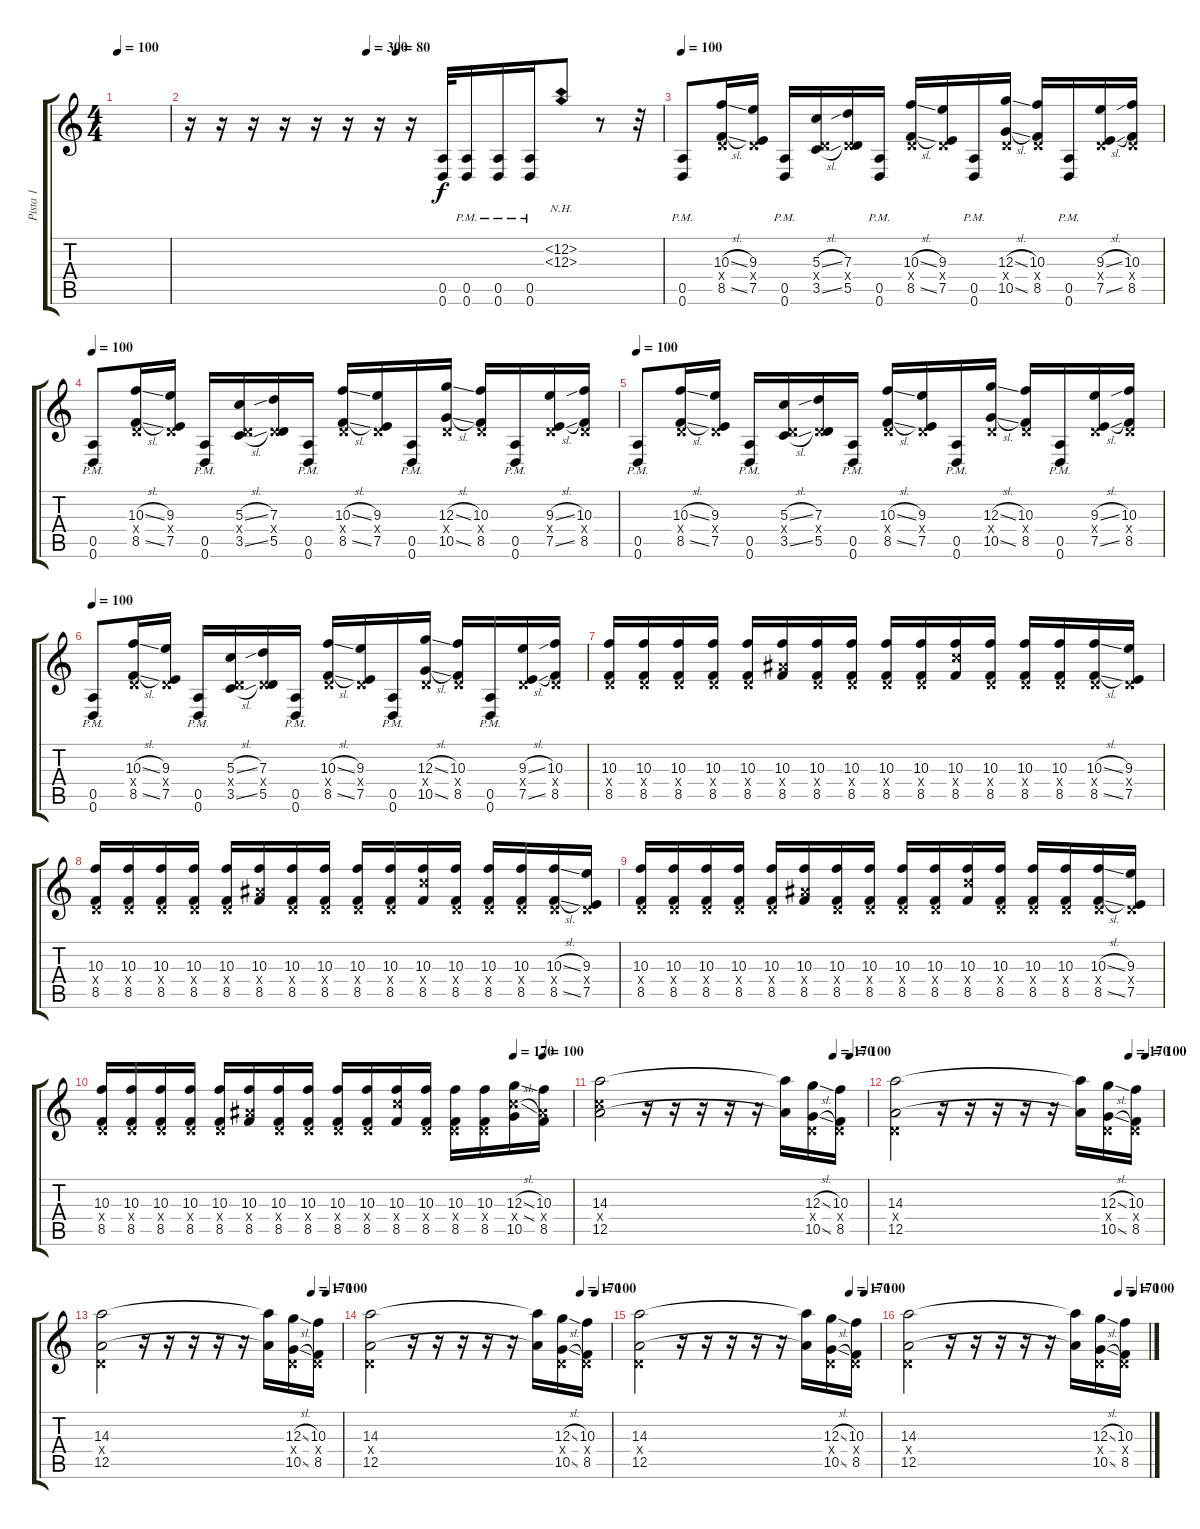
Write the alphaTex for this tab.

\track ("Pista 1" "Pista 1") {instrument overdrivenguitar}
\staff {score tabs}
\tuning (E4 B3 G3 D3 A2 D2) {hide}
\ts (4 4)
\tempo 100
\clef g2
\ks c
|
\tempo (300 0.375)
\tempo (80 0.4375)
r.16 r.16 r.16 r.16 r.16 r.16 r.16 r.16 (0.5 0.6).32 (0.5{pm} 0.6{pm}).16 (0.5{pm} 0.6{pm}).16 (0.5{pm} 0.6{pm}).16 (13.2{nh} 18.3{nh}).8 r.8 r.32 |
\tempo 100
(0.5 0.6{pm}).8{instrument overdrivenguitar} (10.3{sl} 0.4{x} 8.5{sl}).16 (9.3 0.4{x} 7.5).16 (0.5 0.6{pm}).16 (5.3{sl} 0.4{x} 3.5{sl}).16 (7.3 0.4{x} 5.5).16 (0.5 0.6{pm}).16 (10.3{sl} 0.4{x} 8.5{sl}).16 (9.3 0.4{x} 7.5).16 (0.5 0.6{pm}).16 (12.3{sl} 0.4{x} 10.5{sl}).16 (10.3 0.4{x} 8.5).16 (0.5 0.6{pm}).16 (9.3{sl} 0.4{x} 7.5{sl}).16 (10.3 0.4{x} 8.5).16 |
\tempo 100
(0.5 0.6{pm}).8{instrument overdrivenguitar} (10.3{sl} 0.4{x} 8.5{sl}).16 (9.3 0.4{x} 7.5).16 (0.5 0.6{pm}).16 (5.3{sl} 0.4{x} 3.5{sl}).16 (7.3 0.4{x} 5.5).16 (0.5 0.6{pm}).16 (10.3{sl} 0.4{x} 8.5{sl}).16 (9.3 0.4{x} 7.5).16 (0.5 0.6{pm}).16 (12.3{sl} 0.4{x} 10.5{sl}).16 (10.3 0.4{x} 8.5).16 (0.5 0.6{pm}).16 (9.3{sl} 0.4{x} 7.5{sl}).16 (10.3 0.4{x} 8.5).16 |
\tempo 100
(0.5 0.6{pm}).8{instrument overdrivenguitar} (10.3{sl} 0.4{x} 8.5{sl}).16 (9.3 0.4{x} 7.5).16 (0.5 0.6{pm}).16 (5.3{sl} 0.4{x} 3.5{sl}).16 (7.3 0.4{x} 5.5).16 (0.5 0.6{pm}).16 (10.3{sl} 0.4{x} 8.5{sl}).16 (9.3 0.4{x} 7.5).16 (0.5 0.6{pm}).16 (12.3{sl} 0.4{x} 10.5{sl}).16 (10.3 0.4{x} 8.5).16 (0.5 0.6{pm}).16 (9.3{sl} 0.4{x} 7.5{sl}).16 (10.3 0.4{x} 8.5).16 |
\tempo 100
(0.5 0.6{pm}).8{instrument overdrivenguitar} (10.3{sl} 0.4{x} 8.5{sl}).16 (9.3 0.4{x} 7.5).16 (0.5 0.6{pm}).16 (5.3{sl} 0.4{x} 3.5{sl}).16 (7.3 0.4{x} 5.5).16 (0.5 0.6{pm}).16 (10.3{sl} 0.4{x} 8.5{sl}).16 (9.3 0.4{x} 7.5).16 (0.5 0.6{pm}).16 (12.3{sl} 0.4{x} 10.5{sl}).16 (10.3 0.4{x} 8.5).16 (0.5 0.6{pm}).16 (9.3{sl} 0.4{x} 7.5{sl}).16 (10.3 0.4{x} 8.5).16 |
(10.3 0.4{x} 8.5).16 (10.3 0.4{x} 8.5).16 (10.3 0.4{x} 8.5).16 (10.3 0.4{x} 8.5).16 (10.3 0.4{x} 8.5).16 (10.3 8.4{x} 8.5).16 (10.3 0.4{x} 8.5).16 (10.3 0.4{x} 8.5).16 (10.3 0.4{x} 8.5).16 (10.3 0.4{x} 8.5).16 (10.3 10.4{x} 8.5).16 (10.3 0.4{x} 8.5).16 (10.3 0.4{x} 8.5).16 (10.3 0.4{x} 8.5).16 (10.3{sl} 0.4{x} 8.5{sl}).16 (9.3 0.4{x} 7.5).16 |
(10.3 0.4{x} 8.5).16 (10.3 0.4{x} 8.5).16 (10.3 0.4{x} 8.5).16 (10.3 0.4{x} 8.5).16 (10.3 0.4{x} 8.5).16 (10.3 8.4{x} 8.5).16 (10.3 0.4{x} 8.5).16 (10.3 0.4{x} 8.5).16 (10.3 0.4{x} 8.5).16 (10.3 0.4{x} 8.5).16 (10.3 10.4{x} 8.5).16 (10.3 0.4{x} 8.5).16 (10.3 0.4{x} 8.5).16 (10.3 0.4{x} 8.5).16 (10.3{sl} 0.4{x} 8.5{sl}).16 (9.3 0.4{x} 7.5).16 |
(10.3 0.4{x} 8.5).16 (10.3 0.4{x} 8.5).16 (10.3 0.4{x} 8.5).16 (10.3 0.4{x} 8.5).16 (10.3 0.4{x} 8.5).16 (10.3 8.4{x} 8.5).16 (10.3 0.4{x} 8.5).16 (10.3 0.4{x} 8.5).16 (10.3 0.4{x} 8.5).16 (10.3 0.4{x} 8.5).16 (10.3 10.4{x} 8.5).16 (10.3 0.4{x} 8.5).16 (10.3 0.4{x} 8.5).16 (10.3 0.4{x} 8.5).16 (10.3{sl} 0.4{x} 8.5{sl}).16 (9.3 0.4{x} 7.5).16 |
\tempo (170 0.875)
\tempo (100 0.9375)
(10.3 0.4{x} 8.5).16 (10.3 0.4{x} 8.5).16 (10.3 0.4{x} 8.5).16 (10.3 0.4{x} 8.5).16 (10.3 0.4{x} 8.5).16 (10.3 8.4{x} 8.5).16 (10.3 0.4{x} 8.5).16 (10.3 0.4{x} 8.5).16 (10.3 0.4{x} 8.5).16 (10.3 0.4{x} 8.5).16 (10.3 10.4{x} 8.5).16 (10.3 0.4{x} 8.5).16 (10.3 0.4{x} 8.5).16 (10.3 0.4{x} 8.5).16 (12.3{sl} 10.4{sl x} 10.5).16 (10.3 8.4{x} 8.5).16 |
\tempo (170 0.875)
\tempo (100 0.9375)
(14.3 10.4{x} 12.5).2 r.16 r.16 r.16 r.16 r.16 (14.3{t} 12.5{t}).16 (12.3{sl} 0.4{x} 10.5{sl}).16 (10.3 0.4{x} 8.5).16 |
\tempo (170 0.875)
\tempo (100 0.9375)
(14.3 0.4{x} 12.5).2 r.16 r.16 r.16 r.16 r.16 (14.3{t} 12.5{t}).16 (12.3{sl} 0.4{x} 10.5{sl}).16 (10.3 0.4{x} 8.5).16 |
\tempo (170 0.875)
\tempo (100 0.9375)
(14.3 0.4{x} 12.5).2 r.16 r.16 r.16 r.16 r.16 (14.3{t} 12.5{t}).16 (12.3{sl} 0.4{x} 10.5{sl}).16 (10.3 0.4{x} 8.5).16 |
\tempo (170 0.875)
\tempo (100 0.9375)
(14.3 0.4{x} 12.5).2 r.16 r.16 r.16 r.16 r.16 (14.3{t} 12.5{t}).16 (12.3{sl} 0.4{x} 10.5{sl}).16 (10.3 0.4{x} 8.5).16 |
\tempo (170 0.875)
\tempo (100 0.9375)
(14.3 0.4{x} 12.5).2 r.16 r.16 r.16 r.16 r.16 (14.3{t} 12.5{t}).16 (12.3{sl} 0.4{x} 10.5{sl}).16 (10.3 0.4{x} 8.5).16 |
\tempo (170 0.875)
\tempo (100 0.9375)
(14.3 0.4{x} 12.5).2 r.16 r.16 r.16 r.16 r.16 (14.3{t} 12.5{t}).16 (12.3{sl} 0.4{x} 10.5{sl}).16 (10.3 0.4{x} 8.5).16
